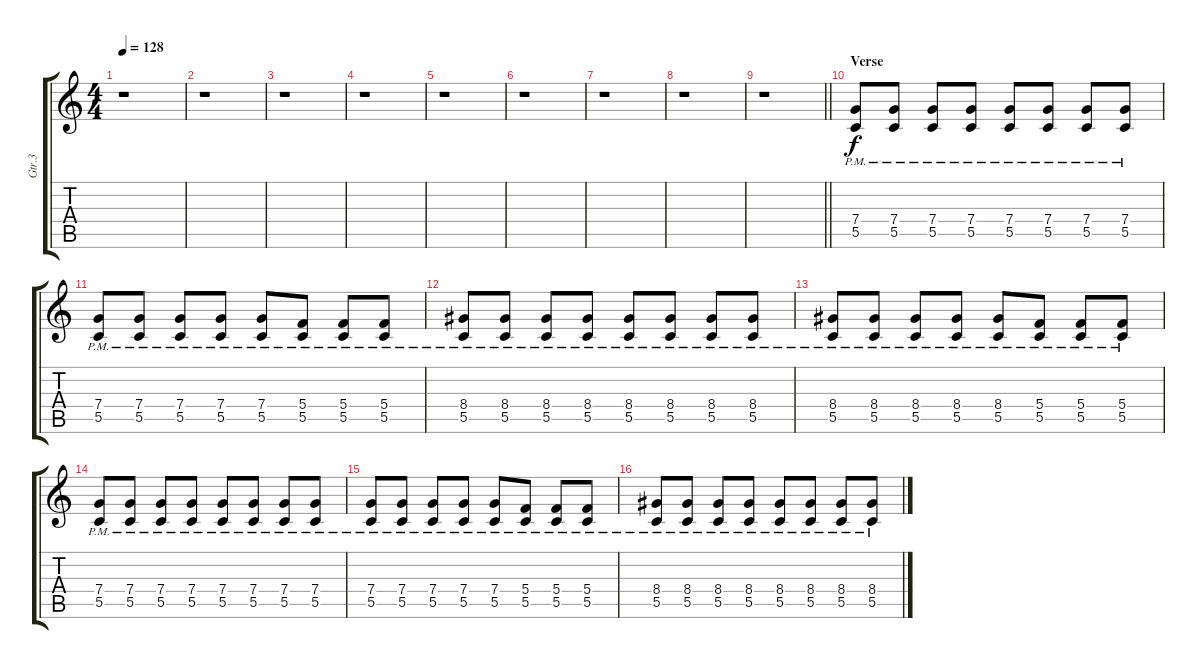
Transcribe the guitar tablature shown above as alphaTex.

\track ("Gtr.3" "Gtr.3") {instrument electricguitarjazz}
\staff {score tabs}
\tuning (D4 A3 F3 C3 G2 C2) {hide}
\ts (4 4)
\tempo 128
\clef g2
\ks c
r.1{dy f} |
r.1 |
r.1 |
r.1 |
r.1 |
r.1 |
r.1 |
r.1 |
\barLineRight lightlight
r.1 |
\section ("" "Verse")
(7.4{pm} 5.5{pm}).8 (7.4{pm} 5.5{pm}).8 (7.4{pm} 5.5{pm}).8 (7.4{pm} 5.5{pm}).8 (7.4{pm} 5.5{pm}).8 (7.4{pm} 5.5{pm}).8 (7.4{pm} 5.5{pm}).8 (7.4{pm} 5.5{pm}).8 |
(7.4{pm} 5.5{pm}).8 (7.4{pm} 5.5{pm}).8 (7.4{pm} 5.5{pm}).8 (7.4{pm} 5.5{pm}).8 (7.4{pm} 5.5{pm}).8 (5.4{pm} 5.5{pm}).8 (5.4{pm} 5.5{pm}).8 (5.4{pm} 5.5{pm}).8 |
(8.4{pm} 5.5{pm}).8 (8.4{pm} 5.5{pm}).8 (8.4{pm} 5.5{pm}).8 (8.4{pm} 5.5{pm}).8 (8.4{pm} 5.5{pm}).8 (8.4{pm} 5.5{pm}).8 (8.4{pm} 5.5{pm}).8 (8.4{pm} 5.5{pm}).8 |
(8.4{pm} 5.5{pm}).8 (8.4{pm} 5.5{pm}).8 (8.4{pm} 5.5{pm}).8 (8.4{pm} 5.5{pm}).8 (8.4{pm} 5.5{pm}).8 (5.4{pm} 5.5{pm}).8 (5.4{pm} 5.5{pm}).8 (5.4{pm} 5.5{pm}).8 |
(7.4{pm} 5.5{pm}).8 (7.4{pm} 5.5{pm}).8 (7.4{pm} 5.5{pm}).8 (7.4{pm} 5.5{pm}).8 (7.4{pm} 5.5{pm}).8 (7.4{pm} 5.5{pm}).8 (7.4{pm} 5.5{pm}).8 (7.4{pm} 5.5{pm}).8 |
(7.4{pm} 5.5{pm}).8 (7.4{pm} 5.5{pm}).8 (7.4{pm} 5.5{pm}).8 (7.4{pm} 5.5{pm}).8 (7.4{pm} 5.5{pm}).8 (5.4{pm} 5.5{pm}).8 (5.4{pm} 5.5{pm}).8 (5.4{pm} 5.5{pm}).8 |
(8.4{pm} 5.5{pm}).8 (8.4{pm} 5.5{pm}).8 (8.4{pm} 5.5{pm}).8 (8.4{pm} 5.5{pm}).8 (8.4{pm} 5.5{pm}).8 (8.4{pm} 5.5{pm}).8 (8.4{pm} 5.5{pm}).8 (8.4{pm} 5.5{pm}).8
